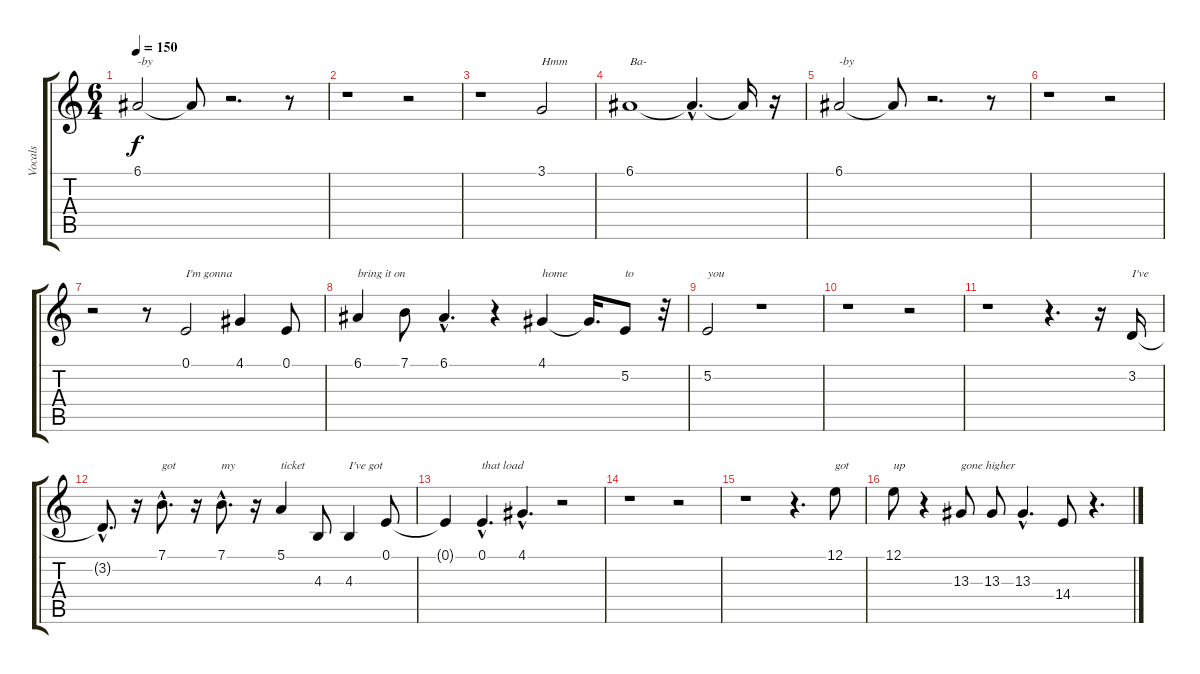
\track ("Vocals" "Vocals") {instrument electricgrandpiano}
\staff {score tabs}
\tuning (E4 B3 G3 D3 A2 E2) {hide}
\ts (6 4)
\tempo 150
\clef g2
\ks c
6.1.2{txt "-by" dy f} 6.1{t}.8 r.2{d} r.8 |
r.1 r.2 |
r.1 3.1.2{txt "Hmm"} |
6.1.1{txt "Ba-"} 6.1{hac t}.4{d} 6.1{t}.16 r.16 |
6.1.2{txt "-by"} 6.1{t}.8 r.2{d} r.8 |
r.1 r.2 |
r.2 r.8 0.1.2{txt "I'm gonna"} 4.1.4 0.1.8 |
6.1.4{txt "bring it on"} 7.1.8 6.1{hac}.4{d} r.4 4.1.4{txt "home"} 4.1{t}.16{d} 5.2.8{txt "to"} r.32 |
5.2.2{txt "you"} r.1 |
r.1 r.2 |
r.1 r.4{d} r.16 3.2.16{txt "I've"} |
3.2{hac t}.8{d} r.16 7.1{hac}.8{d txt "got"} r.16 7.1{hac}.8{d txt "my"} r.16 5.1.4{txt "ticket"} 4.3.8 4.3.4{txt "I've got"} 0.1.8 |
0.1{t}.4 0.1{hac}.4{d txt "that load"} 4.1{hac}.4{d} r.2 |
r.1 r.2 |
r.1 r.4{d} 12.1.8{txt "got"} |
12.1.8{txt "up"} r.4 13.3.8{txt "gone higher"} 13.3.8 13.3{hac}.4{d} 14.4.8 r.4{d}
